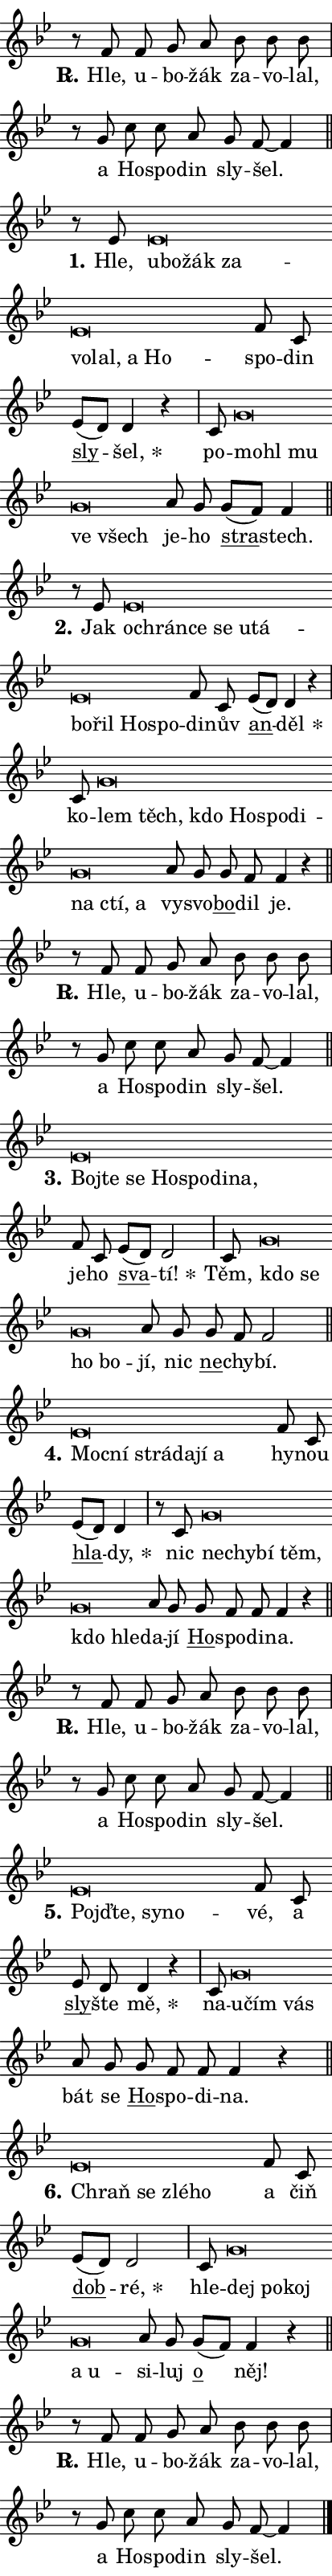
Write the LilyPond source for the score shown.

\version "2.24.0"
\header { tagline = "" }
\paper {
  indent = 0\cm
  top-margin = 0\cm
  right-margin = 0\cm
  bottom-margin = 0\cm
  left-margin = 0\cm
  paper-width = 7\cm
  page-breaking = #ly:one-page-breaking
  system-system-spacing.basic-distance = #11
  score-system-spacing.basic-distance = #11
  ragged-last = ##f
}


%% Author: Thomas Morley
%% https://lists.gnu.org/archive/html/lilypond-user/2020-05/msg00002.html
#(define (line-position grob)
"Returns position of @var[grob} in current system:
   @code{'start}, if at first time-step
   @code{'end}, if at last time-step
   @code{'middle} otherwise
"
  (let* ((col (ly:item-get-column grob))
         (ln (ly:grob-object col 'left-neighbor))
         (rn (ly:grob-object col 'right-neighbor))
         (col-to-check-left (if (ly:grob? ln) ln col))
         (col-to-check-right (if (ly:grob? rn) rn col))
         (break-dir-left
           (and
             (ly:grob-property col-to-check-left 'non-musical #f)
             (ly:item-break-dir col-to-check-left)))
         (break-dir-right
           (and
             (ly:grob-property col-to-check-right 'non-musical #f)
             (ly:item-break-dir col-to-check-right))))
        (cond ((eqv? 1 break-dir-left) 'start)
              ((eqv? -1 break-dir-right) 'end)
              (else 'middle))))

#(define (tranparent-at-line-position vctor)
  (lambda (grob)
  "Relying on @code{line-position} select the relevant enry from @var{vctor}.
Used to determine transparency,"
    (case (line-position grob)
      ((end) (not (vector-ref vctor 0)))
      ((middle) (not (vector-ref vctor 1)))
      ((start) (not (vector-ref vctor 2))))))

noteHeadBreakVisibility =
#(define-music-function (break-visibility)(vector?)
"Makes @code{NoteHead}s transparent relying on @var{break-visibility}"
#{
  \override NoteHead.transparent =
    #(tranparent-at-line-position break-visibility)
#})

#(define delete-ledgers-for-transparent-note-heads
  (lambda (grob)
    "Reads whether a @code{NoteHead} is transparent.
If so this @code{NoteHead} is removed from @code{'note-heads} from
@var{grob}, which is supposed to be @code{LedgerLineSpanner}.
As a result ledgers are not printed for this @code{NoteHead}"
    (let* ((nhds-array (ly:grob-object grob 'note-heads))
           (nhds-list
             (if (ly:grob-array? nhds-array)
                 (ly:grob-array->list nhds-array)
                 '()))
           ;; Relies on the transparent-property being done before
           ;; Staff.LedgerLineSpanner.after-line-breaking is executed.
           ;; This is fragile ...
           (to-keep
             (remove
               (lambda (nhd)
                 (ly:grob-property nhd 'transparent #f))
               nhds-list)))
      ;; TODO find a better method to iterate over grob-arrays, similiar
      ;; to filter/remove etc for lists
      ;; For now rebuilt from scratch
      (set! (ly:grob-object grob 'note-heads)  '())
      (for-each
        (lambda (nhd)
          (ly:pointer-group-interface::add-grob grob 'note-heads nhd))
        to-keep))))

hideNotes = {
  \noteHeadBreakVisibility #begin-of-line-visible
}
unHideNotes = {
  \noteHeadBreakVisibility #all-visible
}

% work-around for resetting accidentals
% https://lilypond.org/doc/v2.23/Documentation/notation/displaying-rhythms#unmetered-music
cadenzaMeasure = {
  \cadenzaOff
  \partial 1024 s1024
  \cadenzaOn
}

#(define-markup-command (accent layout props text) (markup?)
  "Underline accented syllable"
  (interpret-markup layout props
    #{\markup \override #'(offset . 4.3) \underline { #text }#}))

responsum = \markup \concat {
  "R" \hspace #-1.05 \path #0.1 #'((moveto 0 0.07) (lineto 0.9 0.8)) \hspace #0.05 "."
}

\layout {
    \context {
        \Staff
        \remove "Time_signature_engraver"
        \override LedgerLineSpanner.after-line-breaking = #delete-ledgers-for-transparent-note-heads
    }
    \context {
        \Voice {
            \override NoteHead.output-attributes = #'((class . "notehead"))
            \override Hairpin.height = #0.55
        }
    }
    \context {
        \Lyrics {
            \override StanzaNumber.output-attributes = #'((class . "stanzanumber"))
            \override LyricSpace.minimum-distance = #0.9
            \override LyricText.font-name = #"TeX Gyre Schola"
            \override LyricText.font-size = 1
            \override StanzaNumber.font-name = #"TeX Gyre Schola Bold"
            \override StanzaNumber.font-size = 1
        }
    }
}

% magnetic-lyrics.ily
%
%   written by
%     Jean Abou Samra <jean@abou-samra.fr>
%     Werner Lemberg <wl@gnu.org>
%
%   adapted by
%     Jiri Hon <jiri.hon@gmail.com>
%
% Version 2022-Apr-15

% https://www.mail-archive.com/lilypond-user@gnu.org/msg149350.html

#(define (Left_hyphen_pointer_engraver context)
   "Collect syllable-hyphen-syllable occurrences in lyrics and store
them in properties.  This engraver only looks to the left.  For
example, if the lyrics input is @code{foo -- bar}, it does the
following.

@itemize @bullet
@item
Set the @code{text} property of the @code{LyricHyphen} grob between
@q{foo} and @q{bar} to @code{foo}.

@item
Set the @code{left-hyphen} property of the @code{LyricText} grob with
text @q{foo} to the @code{LyricHyphen} grob between @q{foo} and
@q{bar}.
@end itemize

Use this auxiliary engraver in combination with the
@code{lyric-@/text::@/apply-@/magnetic-@/offset!} hook."
   (let ((hyphen #f)
         (text #f))
     (make-engraver
      (acknowledgers
       ((lyric-syllable-interface engraver grob source-engraver)
        (set! text grob)))
      (end-acknowledgers
       ((lyric-hyphen-interface engraver grob source-engraver)
        ;(when (not (grob::has-interface grob 'lyric-space-interface))
          (set! hyphen grob)));)
      ((stop-translation-timestep engraver)
       (when (and text hyphen)
         (ly:grob-set-object! text 'left-hyphen hyphen))
       (set! text #f)
       (set! hyphen #f)))))

#(define (lyric-text::apply-magnetic-offset! grob)
   "If the space between two syllables is less than the value in
property @code{LyricText@/.details@/.squash-threshold}, move the right
syllable to the left so that it gets concatenated with the left
syllable.

Use this function as a hook for
@code{LyricText@/.after-@/line-@/breaking} if the
@code{Left_@/hyphen_@/pointer_@/engraver} is active."
   (let ((hyphen (ly:grob-object grob 'left-hyphen #f)))
     (when hyphen
       (let ((left-text (ly:spanner-bound hyphen LEFT)))
         (when (grob::has-interface left-text 'lyric-syllable-interface)
           (let* ((common (ly:grob-common-refpoint grob left-text X))
                  (this-x-ext (ly:grob-extent grob common X))
                  (left-x-ext
                   (begin
                     ;; Trigger magnetism for left-text.
                     (ly:grob-property left-text 'after-line-breaking)
                     (ly:grob-extent left-text common X)))
                  ;; `delta` is the gap width between two syllables.
                  (delta (- (interval-start this-x-ext)
                            (interval-end left-x-ext)))
                  (details (ly:grob-property grob 'details))
                  (threshold (assoc-get 'squash-threshold details 0.2)))
             (when (< delta threshold)
               (let* (;; We have to manipulate the input text so that
                      ;; ligatures crossing syllable boundaries are not
                      ;; disabled.  For languages based on the Latin
                      ;; script this is essentially a beautification.
                      ;; However, for non-Western scripts it can be a
                      ;; necessity.
                      (lt (ly:grob-property left-text 'text))
                      (rt (ly:grob-property grob 'text))
                      (is-space (grob::has-interface hyphen 'lyric-space-interface))
                      (space (if is-space " " ""))
                      (space-markup (grob-interpret-markup grob " "))
                      (space-size (interval-length (ly:stencil-extent space-markup X)))
                      (extra-delta (if is-space space-size 0))
                      ;; Append new syllable.
                      (ltrt-space (if (and (string? lt) (string? rt))
                                (string-append lt space rt)
                                (make-concat-markup (list lt space rt))))
                      ;; Right-align `ltrt` to the right side.
                      (ltrt-space-markup (grob-interpret-markup
                               grob
                               (make-translate-markup
                                (cons (interval-length this-x-ext) 0)
                                (make-right-align-markup ltrt-space)))))
                 (begin
                   ;; Don't print `left-text`.
                   (ly:grob-set-property! left-text 'stencil #f)
                   ;; Set text and stencil (which holds all collected
                   ;; syllables so far) and shift it to the left.
                   (ly:grob-set-property! grob 'text ltrt-space)
                   (ly:grob-set-property! grob 'stencil ltrt-space-markup)
                   (ly:grob-translate-axis! grob (- (- delta extra-delta)) X))))))))))


#(define (lyric-hyphen::displace-bounds-first grob)
   ;; Make very sure this callback isn't triggered too early.
   (let ((left (ly:spanner-bound grob LEFT))
         (right (ly:spanner-bound grob RIGHT)))
     (ly:grob-property left 'after-line-breaking)
     (ly:grob-property right 'after-line-breaking)
     (ly:lyric-hyphen::print grob)))

squashThreshold = #0.4

\layout {
  \context {
    \Lyrics
    \consists #Left_hyphen_pointer_engraver
    \override LyricText.after-line-breaking =
      #lyric-text::apply-magnetic-offset!
    \override LyricHyphen.stencil = #lyric-hyphen::displace-bounds-first
    \override LyricText.details.squash-threshold = \squashThreshold
    \override LyricHyphen.minimum-distance = 0
    \override LyricHyphen.minimum-length = \squashThreshold
  }
}

squash = \override LyricText.details.squash-threshold = 9999
unSquash = \override LyricText.details.squash-threshold = \squashThreshold

left = \override LyricText.self-alignment-X = #LEFT
unLeft = \revert LyricText.self-alignment-X

starOffset = #(lambda (grob) 
                (let ((x_offset (ly:self-alignment-interface::aligned-on-x-parent grob)))
                  (if (= x_offset 0) 0 (+ x_offset 1.2))))

star = #(define-music-function (syllable)(string?)
"Append star separator at the end of a syllable"
#{
  \once \override LyricText.X-offset = #starOffset
  \lyricmode { \markup {
    #syllable
    \override #'((font-name . "TeX Gyre Schola Bold")) \hspace #0.2 \lower #0.65 \larger "*"
  } }
#})

starAccent = #(define-music-function (syllable)(string?)
"Append star separator at the end of a syllable and make accent"
#{
  \once \override LyricText.X-offset = #starOffset
  \lyricmode { \markup {
    \accent #syllable
    \override #'((font-name . "TeX Gyre Schola Bold")) \hspace #0.2 \lower #0.65 \larger "*"
  } }
#})

breath = #(define-music-function (syllable)(string?)
"Append breathing indicator at the end of a syllable"
#{
  \lyricmode { \markup { #syllable "+" } }
#})

optionalBreath = #(define-music-function (syllable)(string?)
"Append optional breathing indicator at the end of a syllable"
#{
  \lyricmode { \markup { #syllable "(+)" } }
#})


\score {
    <<
        \new Voice = "melody" { \cadenzaOn \key bes \major \relative { r8 f' f g a bes bes bes \cadenzaMeasure \bar "|" r g c c a g f~ f4 \cadenzaMeasure \bar "||" \break } }
        \new Lyrics \lyricsto "melody" { \lyricmode { \set stanza = \responsum
Hle, u -- bo -- žák za -- vo -- lal, a Ho -- spo -- din sly -- šel. } }
    >>
    \layout {}
}

\score {
    <<
        \new Voice = "melody" { \cadenzaOn \key bes \major \relative { r8 es'8 es\breve*1/16 \hideNotes \breve*1/16 \bar "" \breve*1/16 \bar "" \breve*1/16 \bar "" \breve*1/16 \bar "" \breve*1/16 \bar "" \breve*1/16 \breve*1/16 \bar "" \unHideNotes f8 c \bar "" es[( d)] d4 r \cadenzaMeasure \bar "|" c8 g'\breve*1/16 \hideNotes \breve*1/16 \bar "" \breve*1/16 \bar "" \breve*1/16 \breve*1/16 \bar "" \unHideNotes a8 g \bar "" g[( f)] f4 \cadenzaMeasure \bar "||" \break } }
        \new Lyrics \lyricsto "melody" { \lyricmode { \set stanza = "1."
Hle, \left u -- \squash bo -- žák za -- vo -- lal, a Ho -- \unLeft \unSquash spo -- din \markup \accent sly -- \star šel, po -- \left mo -- \squash hl mu ve všech \unLeft \unSquash je -- ho \markup \accent stra -- stech. } }
    >>
    \layout {}
}

\score {
    <<
        \new Voice = "melody" { \cadenzaOn \key bes \major \relative { r8 es'8 es\breve*1/16 \hideNotes \breve*1/16 \bar "" \breve*1/16 \bar "" \breve*1/16 \bar "" \breve*1/16 \bar "" \breve*1/16 \bar "" \breve*1/16 \bar "" \breve*1/16 \bar "" \breve*1/16 \breve*1/16 \bar "" \unHideNotes f8 c \bar "" es[( d)] d4 r \cadenzaMeasure \bar "|" c8 g'\breve*1/16 \hideNotes \breve*1/16 \bar "" \breve*1/16 \bar "" \breve*1/16 \bar "" \breve*1/16 \bar "" \breve*1/16 \bar "" \breve*1/16 \bar "" \breve*1/16 \breve*1/16 \bar "" \unHideNotes a8 g \bar "" g f f4 r \cadenzaMeasure \bar "||" \break } }
        \new Lyrics \lyricsto "melody" { \lyricmode { \set stanza = "2."
Jak \left o -- \squash chrán -- ce se u -- tá -- bo -- řil Ho -- spo -- \unLeft \unSquash di -- nův \markup \accent an -- \star děl ko -- \left lem \squash těch, kdo Ho -- spo -- di -- na ctí, a \unLeft \unSquash vy -- svo -- \markup \accent bo -- dil je. } }
    >>
    \layout {}
}

\score {
    <<
        \new Voice = "melody" { \cadenzaOn \key bes \major \relative { r8 f' f g a bes bes bes \cadenzaMeasure \bar "|" r g c c a g f~ f4 \cadenzaMeasure \bar "||" \break } }
        \new Lyrics \lyricsto "melody" { \lyricmode { \set stanza = \responsum
Hle, u -- bo -- žák za -- vo -- lal, a Ho -- spo -- din sly -- šel. } }
    >>
    \layout {}
}

\score {
    <<
        \new Voice = "melody" { \cadenzaOn \key bes \major \relative { es'\breve*1/16 \hideNotes \breve*1/16 \bar "" \breve*1/16 \bar "" \breve*1/16 \bar "" \breve*1/16 \bar "" \breve*1/16 \breve*1/16 \bar "" \unHideNotes f8 c \bar "" es[( d)] d2 \cadenzaMeasure \bar "|" c8 g'\breve*1/16 \hideNotes \breve*1/16 \bar "" \breve*1/16 \breve*1/16 \bar "" \unHideNotes a8 g \bar "" g f f2 \cadenzaMeasure \bar "||" \break } }
        \new Lyrics \lyricsto "melody" { \lyricmode { \set stanza = "3."
\left Boj -- \squash te se Ho -- spo -- di -- na, \unLeft \unSquash je -- ho \markup \accent sva -- \star tí! Těm, \left kdo \squash se ho bo -- \unLeft \unSquash jí, nic \markup \accent ne -- chy -- bí. } }
    >>
    \layout {}
}

\score {
    <<
        \new Voice = "melody" { \cadenzaOn \key bes \major \relative { es'\breve*1/16 \hideNotes \breve*1/16 \bar "" \breve*1/16 \bar "" \breve*1/16 \bar "" \breve*1/16 \breve*1/16 \bar "" \unHideNotes f8 c \bar "" es[( d)] d4 \cadenzaMeasure \bar "|" r8 c8 g'\breve*1/16 \hideNotes \breve*1/16 \bar "" \breve*1/16 \bar "" \breve*1/16 \bar "" \breve*1/16 \breve*1/16 \bar "" \unHideNotes a8 g \bar "" g f f f4 r \cadenzaMeasure \bar "||" \break } }
        \new Lyrics \lyricsto "melody" { \lyricmode { \set stanza = "4."
\left Moc -- \squash ní strá -- da -- jí a \unLeft \unSquash hy -- nou \markup \accent hla -- \star dy, nic \left ne -- \squash chy -- bí těm, kdo hle -- \unLeft \unSquash da -- jí \markup \accent Ho -- spo -- di -- na. } }
    >>
    \layout {}
}

\score {
    <<
        \new Voice = "melody" { \cadenzaOn \key bes \major \relative { r8 f' f g a bes bes bes \cadenzaMeasure \bar "|" r g c c a g f~ f4 \cadenzaMeasure \bar "||" \break } }
        \new Lyrics \lyricsto "melody" { \lyricmode { \set stanza = \responsum
Hle, u -- bo -- žák za -- vo -- lal, a Ho -- spo -- din sly -- šel. } }
    >>
    \layout {}
}

\score {
    <<
        \new Voice = "melody" { \cadenzaOn \key bes \major \relative { es'\breve*1/16 \hideNotes \breve*1/16 \bar "" \breve*1/16 \breve*1/16 \bar "" \unHideNotes f8 c \bar "" es d d4 r \cadenzaMeasure \bar "|" c8 g'\breve*1/16 \hideNotes \breve*1/16 \breve*1/16 \bar "" \unHideNotes a8 g \bar "" g f f f4 r \cadenzaMeasure \bar "||" \break } }
        \new Lyrics \lyricsto "melody" { \lyricmode { \set stanza = "5."
\left Pojď -- \squash te, sy -- no -- \unLeft \unSquash vé, a \markup \accent sly -- šte \star mě, na -- \left u -- \squash čím vás \unLeft \unSquash bát se \markup \accent Ho -- spo -- di -- na. } }
    >>
    \layout {}
}

\score {
    <<
        \new Voice = "melody" { \cadenzaOn \key bes \major \relative { es'\breve*1/16 \hideNotes \breve*1/16 \bar "" \breve*1/16 \breve*1/16 \bar "" \unHideNotes f8 c \bar "" es[( d)] d2 \cadenzaMeasure \bar "|" c8 g'\breve*1/16 \hideNotes \breve*1/16 \bar "" \breve*1/16 \bar "" \breve*1/16 \breve*1/16 \bar "" \unHideNotes a8 g \bar "" g[( f)] f4 r \cadenzaMeasure \bar "||" \break } }
        \new Lyrics \lyricsto "melody" { \lyricmode { \set stanza = "6."
\left Chraň \squash se zlé -- ho \unLeft \unSquash a čiň \markup \accent dob -- \star ré, hle -- \left dej \squash po -- koj a u -- \unLeft \unSquash si -- luj \markup \accent o něj! } }
    >>
    \layout {}
}

\score {
    <<
        \new Voice = "melody" { \cadenzaOn \key bes \major \relative { r8 f' f g a bes bes bes \cadenzaMeasure \bar "|" r g c c a g f~ f4 \cadenzaMeasure \bar "||" \break } \bar "|." }
        \new Lyrics \lyricsto "melody" { \lyricmode { \set stanza = \responsum
Hle, u -- bo -- žák za -- vo -- lal, a Ho -- spo -- din sly -- šel. } }
    >>
    \layout {}
}
